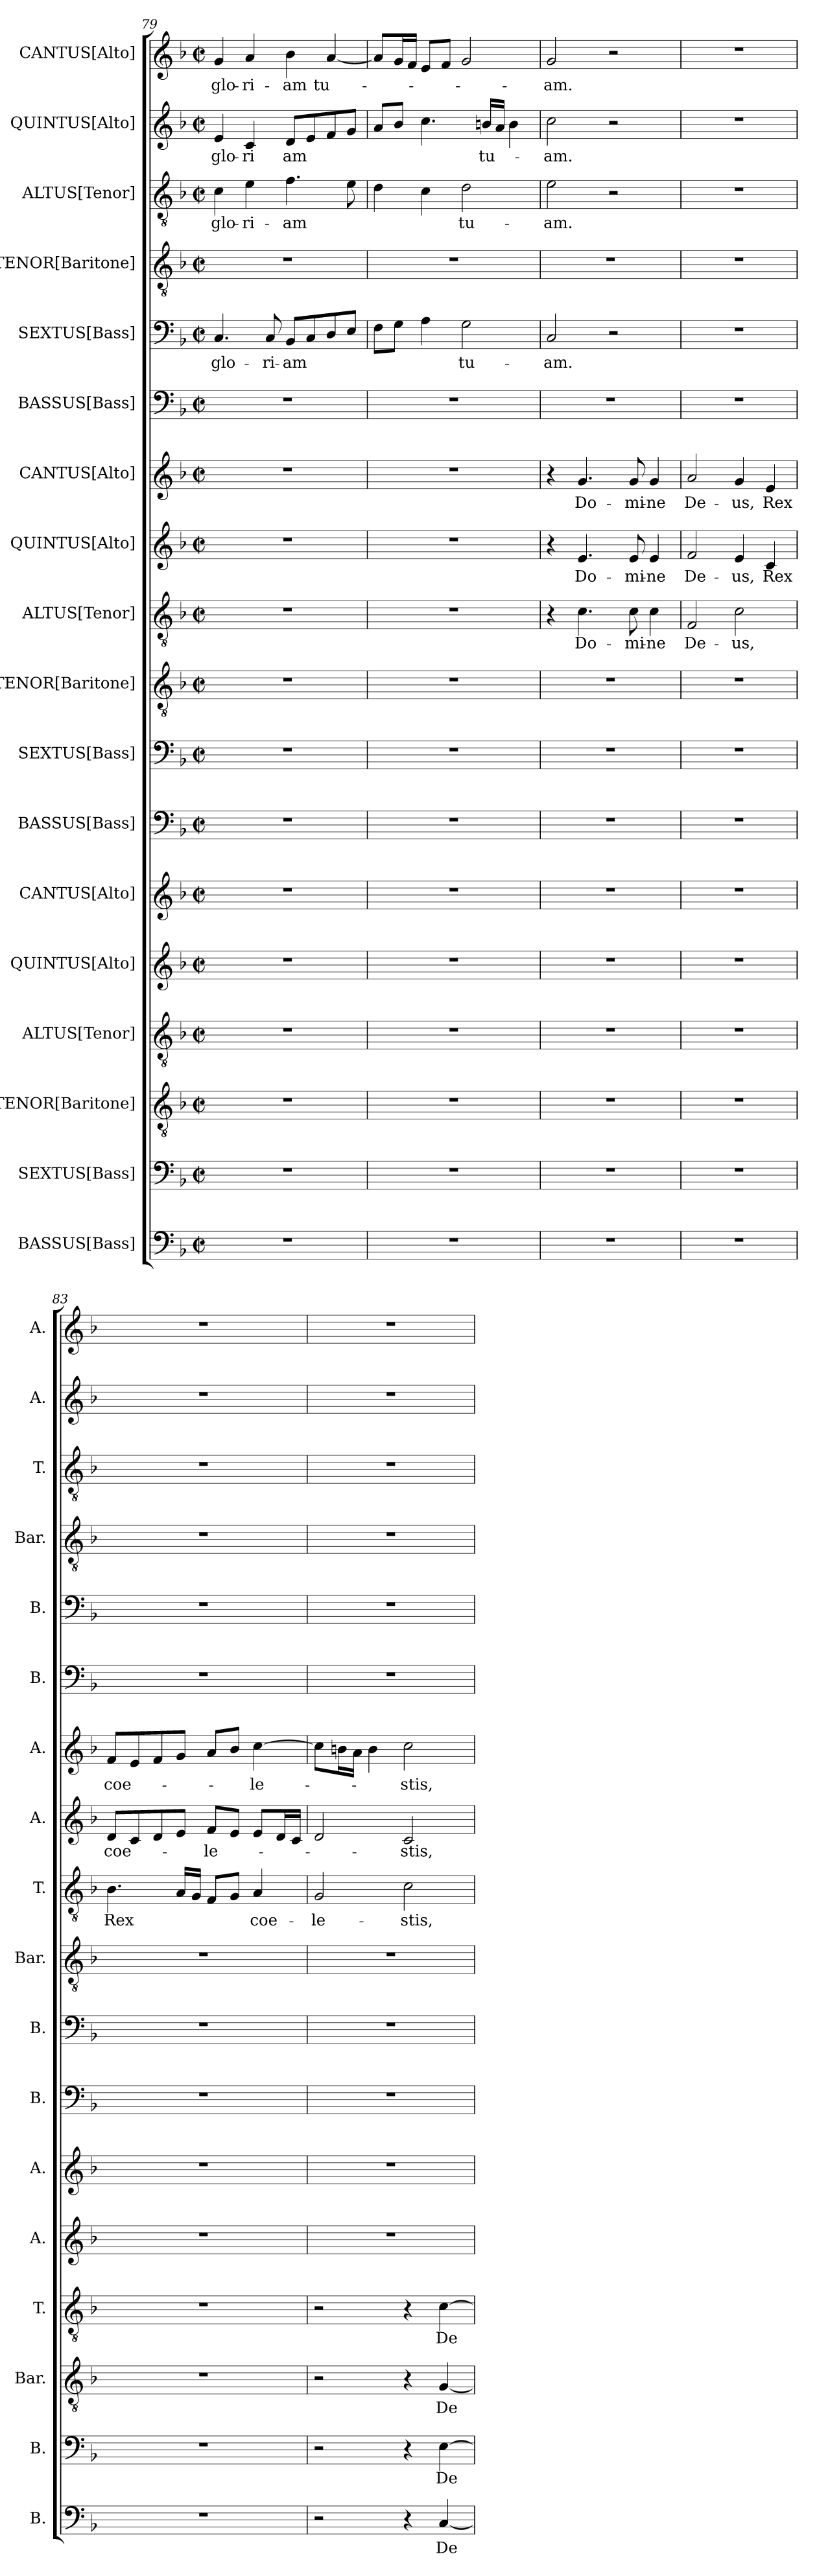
**kern	**text	**kern	**text	**kern	**text	**kern	**text	**kern	**kern	**kern	**kern	**kern	**kern	**text	**kern	**text	**kern	**text	**kern	**kern	**text	**kern	**kern	**text	**kern	**text	**kern	**text
*part18	*part18	*part17	*part17	*part16	*part16	*part15	*part15	*part14	*part13	*part12	*part11	*part10	*part9	*part9	*part8	*part8	*part7	*part7	*part6	*part5	*part5	*part4	*part3	*part3	*part2	*part2	*part1	*part1
*staff18	*staff18	*staff17	*staff17	*staff16	*staff16	*staff15	*staff15	*staff14	*staff13	*staff12	*staff11	*staff10	*staff9	*staff9	*staff8	*staff8	*staff7	*staff7	*staff6	*staff5	*staff5	*staff4	*staff3	*staff3	*staff2	*staff2	*staff1	*staff1
*I"BASSUS[Bass]	*	*I"SEXTUS[Bass]	*	*I"TENOR[Baritone]	*	*I"ALTUS[Tenor]	*	*I"QUINTUS[Alto]	*I"CANTUS[Alto]	*I"BASSUS[Bass]	*I"SEXTUS[Bass]	*I"TENOR[Baritone]	*I"ALTUS[Tenor]	*	*I"QUINTUS[Alto]	*	*I"CANTUS[Alto]	*	*I"BASSUS[Bass]	*I"SEXTUS[Bass]	*	*I"TENOR[Baritone]	*I"ALTUS[Tenor]	*	*I"QUINTUS[Alto]	*	*I"CANTUS[Alto]	*
*I'B.	*	*I'B.	*	*I'Bar.	*	*I'T.	*	*I'A.	*I'A.	*I'B.	*I'B.	*I'Bar.	*I'T.	*	*I'A.	*	*I'A.	*	*I'B.	*I'B.	*	*I'Bar.	*I'T.	*	*I'A.	*	*I'A.	*
*clefF4	*	*clefF4	*	*clefGv2	*	*clefGv2	*	*clefG2	*clefG2	*clefF4	*clefF4	*clefGv2	*clefGv2	*	*clefG2	*	*clefG2	*	*clefF4	*clefF4	*	*clefGv2	*clefGv2	*	*clefG2	*	*clefG2	*
*	*	*	*	*ITrd7c12	*	*ITrd7c12	*	*	*	*	*	*ITrd7c12	*ITrd7c12	*	*	*	*	*	*	*	*	*ITrd7c12	*ITrd7c12	*	*	*	*	*
*k[b-]	*	*k[b-]	*	*k[b-]	*	*k[b-]	*	*k[b-]	*k[b-]	*k[b-]	*k[b-]	*k[b-]	*k[b-]	*	*k[b-]	*	*k[b-]	*	*k[b-]	*k[b-]	*	*k[b-]	*k[b-]	*	*k[b-]	*	*k[b-]	*
*F:	*	*F:	*	*F:	*	*F:	*	*F:	*F:	*F:	*F:	*F:	*F:	*	*F:	*	*F:	*	*F:	*F:	*	*F:	*F:	*	*F:	*	*F:	*
*M2/2	*	*M2/2	*	*M2/2	*	*M2/2	*	*M2/2	*M2/2	*M2/2	*M2/2	*M2/2	*M2/2	*	*M2/2	*	*M2/2	*	*M2/2	*M2/2	*	*M2/2	*M2/2	*	*M2/2	*	*M2/2	*
*met(c|)	*	*met(c|)	*	*met(c|)	*	*met(c|)	*	*met(c|)	*met(c|)	*met(c|)	*met(c|)	*met(c|)	*met(c|)	*	*met(c|)	*	*met(c|)	*	*met(c|)	*met(c|)	*	*met(c|)	*met(c|)	*	*met(c|)	*	*met(c|)	*
=79	=79	=79	=79	=79	=79	=79	=79	=79	=79	=79	=79	=79	=79	=79	=79	=79	=79	=79	=79	=79	=79	=79	=79	=79	=79	=79	=79	=79
!	!	!	!	!	!	!	!	!	!	!	!	!	!	!	!	!	!	!	!	!	!LO:LY:b	!	!	!LO:LY:b	!	!LO:LY:b	!	!LO:LY:b
1r	.	1r	.	1r	.	1r	.	1r	1r	1r	1r	1r	1r	.	1r	.	1r	.	1r	4.C/	glo-	1r	4C\	glo-	4e/	glo-	4g/	glo-
!	!	!	!	!	!	!	!	!	!	!	!	!	!	!	!	!	!	!	!	!	!	!	!	!LO:LY:b	!	!LO:LY:b	!	!LO:LY:b
.	.	.	.	.	.	.	.	.	.	.	.	.	.	.	.	.	.	.	.	.	.	.	4E\	-ri-	4c/	-ri	4a/	-ri-
!	!	!	!	!	!	!	!	!	!	!	!	!	!	!	!	!	!	!	!	!	!LO:LY:b	!	!	!	!	!	!	!
.	.	.	.	.	.	.	.	.	.	.	.	.	.	.	.	.	.	.	.	8C/	-ri-	.	.	.	.	.	.	.
!	!	!	!	!	!	!	!	!	!	!	!	!	!	!	!	!	!	!	!	!	!LO:LY:b	!	!	!LO:LY:b	!	!LO:LY:b	!	!LO:LY:b
.	.	.	.	.	.	.	.	.	.	.	.	.	.	.	.	.	.	.	.	8BB-/L	-am	.	4.F\	-am	8d/L	am	4b-\	-am
.	.	.	.	.	.	.	.	.	.	.	.	.	.	.	.	.	.	.	.	8C/	.	.	.	.	8e/	.	.	.
!	!	!	!	!	!	!	!	!	!	!	!	!	!	!	!	!	!	!	!	!	!	!	!	!	!	!	!	!LO:LY:b
.	.	.	.	.	.	.	.	.	.	.	.	.	.	.	.	.	.	.	.	8D/	.	.	.	.	8f/	.	[<4a/	tu-
.	.	.	.	.	.	.	.	.	.	.	.	.	.	.	.	.	.	.	.	8E/J	.	.	8E\	.	8g/J	.	.	.
=80	=80	=80	=80	=80	=80	=80	=80	=80	=80	=80	=80	=80	=80	=80	=80	=80	=80	=80	=80	=80	=80	=80	=80	=80	=80	=80	=80	=80
1r	.	1r	.	1r	.	1r	.	1r	1r	1r	1r	1r	1r	.	1r	.	1r	.	1r	8F\L	.	1r	4D\	.	8a/L	.	8a/L]	.
.	.	.	.	.	.	.	.	.	.	.	.	.	.	.	.	.	.	.	.	8G\J	.	.	.	.	8b-/J	.	16g/L	.
.	.	.	.	.	.	.	.	.	.	.	.	.	.	.	.	.	.	.	.	.	.	.	.	.	.	.	16f/JJ	.
.	.	.	.	.	.	.	.	.	.	.	.	.	.	.	.	.	.	.	.	4A\	.	.	4C\	.	4.cc\	.	8e/L	.
.	.	.	.	.	.	.	.	.	.	.	.	.	.	.	.	.	.	.	.	.	.	.	.	.	.	.	8f/J	.
!	!	!	!	!	!	!	!	!	!	!	!	!	!	!	!	!	!	!	!	!	!LO:LY:b	!	!	!LO:LY:b	!	!	!	!
.	.	.	.	.	.	.	.	.	.	.	.	.	.	.	.	.	.	.	.	2G\	tu-	.	2D\	tu-	.	.	2g/	.
!	!	!	!	!	!	!	!	!	!	!	!	!	!	!	!	!	!	!	!	!	!	!	!	!	!	!LO:LY:b	!	!
.	.	.	.	.	.	.	.	.	.	.	.	.	.	.	.	.	.	.	.	.	.	.	.	.	16bn/LL	tu-	.	.
.	.	.	.	.	.	.	.	.	.	.	.	.	.	.	.	.	.	.	.	.	.	.	.	.	16a/JJ	.	.	.
.	.	.	.	.	.	.	.	.	.	.	.	.	.	.	.	.	.	.	.	.	.	.	.	.	4b\	.	.	.
=81	=81	=81	=81	=81	=81	=81	=81	=81	=81	=81	=81	=81	=81	=81	=81	=81	=81	=81	=81	=81	=81	=81	=81	=81	=81	=81	=81	=81
!	!	!	!	!	!	!	!	!	!	!	!	!	!	!	!	!	!	!	!	!	!LO:LY:b	!	!	!LO:LY:b	!	!LO:LY:b	!	!LO:LY:b
1r	.	1r	.	1r	.	1r	.	1r	1r	1r	1r	1r	4r	.	4r	.	4r	.	1r	2C/	-am.	1r	2E\	-am.	2cc\	-am.	2g/	-am.
!	!	!	!	!	!	!	!	!	!	!	!	!	!	!LO:LY:b	!	!LO:LY:b	!	!LO:LY:b	!	!	!	!	!	!	!	!	!	!
.	.	.	.	.	.	.	.	.	.	.	.	.	4.C\	Do-	4.e/	Do-	4.g/	Do-	.	.	.	.	.	.	.	.	.	.
.	.	.	.	.	.	.	.	.	.	.	.	.	.	.	.	.	.	.	.	2r	.	.	2r	.	2r	.	2r	.
!	!	!	!	!	!	!	!	!	!	!	!	!	!	!LO:LY:b	!	!LO:LY:b	!	!LO:LY:b	!	!	!	!	!	!	!	!	!	!
.	.	.	.	.	.	.	.	.	.	.	.	.	8C\	-mi-	8e/	-mi-	8g/	-mi-	.	.	.	.	.	.	.	.	.	.
!	!	!	!	!	!	!	!	!	!	!	!	!	!	!LO:LY:b	!	!LO:LY:b	!	!LO:LY:b	!	!	!	!	!	!	!	!	!	!
.	.	.	.	.	.	.	.	.	.	.	.	.	4C\	-ne	4e/	-ne	4g/	-ne	.	.	.	.	.	.	.	.	.	.
=82	=82	=82	=82	=82	=82	=82	=82	=82	=82	=82	=82	=82	=82	=82	=82	=82	=82	=82	=82	=82	=82	=82	=82	=82	=82	=82	=82	=82
!	!	!	!	!	!	!	!	!	!	!	!	!	!	!LO:LY:b	!	!LO:LY:b	!	!LO:LY:b	!	!	!	!	!	!	!	!	!	!
1r	.	1r	.	1r	.	1r	.	1r	1r	1r	1r	1r	2FF/	De-	2f/	De-	2a/	De-	1r	1r	.	1r	1r	.	1r	.	1r	.
!	!	!	!	!	!	!	!	!	!	!	!	!	!	!LO:LY:b	!	!LO:LY:b	!	!LO:LY:b	!	!	!	!	!	!	!	!	!	!
.	.	.	.	.	.	.	.	.	.	.	.	.	2C\	-us,	4e/	-us,	4g/	-us,	.	.	.	.	.	.	.	.	.	.
!	!	!	!	!	!	!	!	!	!	!	!	!	!	!	!	!LO:LY:b	!	!LO:LY:b	!	!	!	!	!	!	!	!	!	!
.	.	.	.	.	.	.	.	.	.	.	.	.	.	.	4c/	Rex	4e/	Rex	.	.	.	.	.	.	.	.	.	.
=83	=83	=83	=83	=83	=83	=83	=83	=83	=83	=83	=83	=83	=83	=83	=83	=83	=83	=83	=83	=83	=83	=83	=83	=83	=83	=83	=83	=83
!	!	!	!	!	!	!	!	!	!	!	!	!	!	!LO:LY:b	!	!LO:LY:b	!	!LO:LY:b	!	!	!	!	!	!	!	!	!	!
1r	.	1r	.	1r	.	1r	.	1r	1r	1r	1r	1r	4.BB-\	Rex	8d/L	coe-	8f/L	coe-	1r	1r	.	1r	1r	.	1r	.	1r	.
.	.	.	.	.	.	.	.	.	.	.	.	.	.	.	8c/	.	8e/	.	.	.	.	.	.	.	.	.	.	.
.	.	.	.	.	.	.	.	.	.	.	.	.	.	.	8d/	.	8f/	.	.	.	.	.	.	.	.	.	.	.
.	.	.	.	.	.	.	.	.	.	.	.	.	16AA/LL	.	8e/J	.	8g/J	.	.	.	.	.	.	.	.	.	.	.
.	.	.	.	.	.	.	.	.	.	.	.	.	16GG/JJ	.	.	.	.	.	.	.	.	.	.	.	.	.	.	.
!	!	!	!	!	!	!	!	!	!	!	!	!	!	!	!	!LO:LY:b	!	!	!	!	!	!	!	!	!	!	!	!
.	.	.	.	.	.	.	.	.	.	.	.	.	8FF/L	.	8f/L	-le-	8a/L	.	.	.	.	.	.	.	.	.	.	.
.	.	.	.	.	.	.	.	.	.	.	.	.	8GG/J	.	8e/J	.	8b-/J	.	.	.	.	.	.	.	.	.	.	.
!	!	!	!	!	!	!	!	!	!	!	!	!	!	!LO:LY:b	!	!	!	!LO:LY:b	!	!	!	!	!	!	!	!	!	!
.	.	.	.	.	.	.	.	.	.	.	.	.	4AA/	coe-	8e/L	.	[>4cc\	-le-	.	.	.	.	.	.	.	.	.	.
.	.	.	.	.	.	.	.	.	.	.	.	.	.	.	16d/L	.	.	.	.	.	.	.	.	.	.	.	.	.
.	.	.	.	.	.	.	.	.	.	.	.	.	.	.	16c/JJ	.	.	.	.	.	.	.	.	.	.	.	.	.
=84	=84	=84	=84	=84	=84	=84	=84	=84	=84	=84	=84	=84	=84	=84	=84	=84	=84	=84	=84	=84	=84	=84	=84	=84	=84	=84	=84	=84
!	!	!	!	!	!	!	!	!	!	!	!	!	!	!LO:LY:b	!	!	!	!	!	!	!	!	!	!	!	!	!	!
2r	.	2r	.	2r	.	2r	.	1r	1r	1r	1r	1r	2GG/	-le-	2d/	.	8cc\L]	.	1r	1r	.	1r	1r	.	1r	.	1r	.
.	.	.	.	.	.	.	.	.	.	.	.	.	.	.	.	.	16bn\L	.	.	.	.	.	.	.	.	.	.	.
.	.	.	.	.	.	.	.	.	.	.	.	.	.	.	.	.	16a\JJ	.	.	.	.	.	.	.	.	.	.	.
.	.	.	.	.	.	.	.	.	.	.	.	.	.	.	.	.	4b\	.	.	.	.	.	.	.	.	.	.	.
!	!	!	!	!	!	!	!	!	!	!	!	!	!	!LO:LY:b	!	!LO:LY:b	!	!LO:LY:b	!	!	!	!	!	!	!	!	!	!
4r	.	4r	.	4r	.	4r	.	.	.	.	.	.	2C\	-stis,	2c/	-stis,	2cc\	-stis,	.	.	.	.	.	.	.	.	.	.
!	!LO:LY:b	!	!LO:LY:b	!	!LO:LY:b	!	!LO:LY:b	!	!	!	!	!	!	!	!	!	!	!	!	!	!	!	!	!	!	!	!	!
[<4C/	De-	[>4E\	De-	[<4GG/	De-	[>4C\	De-	.	.	.	.	.	.	.	.	.	.	.	.	.	.	.	.	.	.	.	.	.
=	=	=	=	=	=	=	=	=	=	=	=	=	=	=	=	=	=	=	=	=	=	=	=	=	=	=	=	=
*-	*-	*-	*-	*-	*-	*-	*-	*-	*-	*-	*-	*-	*-	*-	*-	*-	*-	*-	*-	*-	*-	*-	*-	*-	*-	*-	*-	*-
